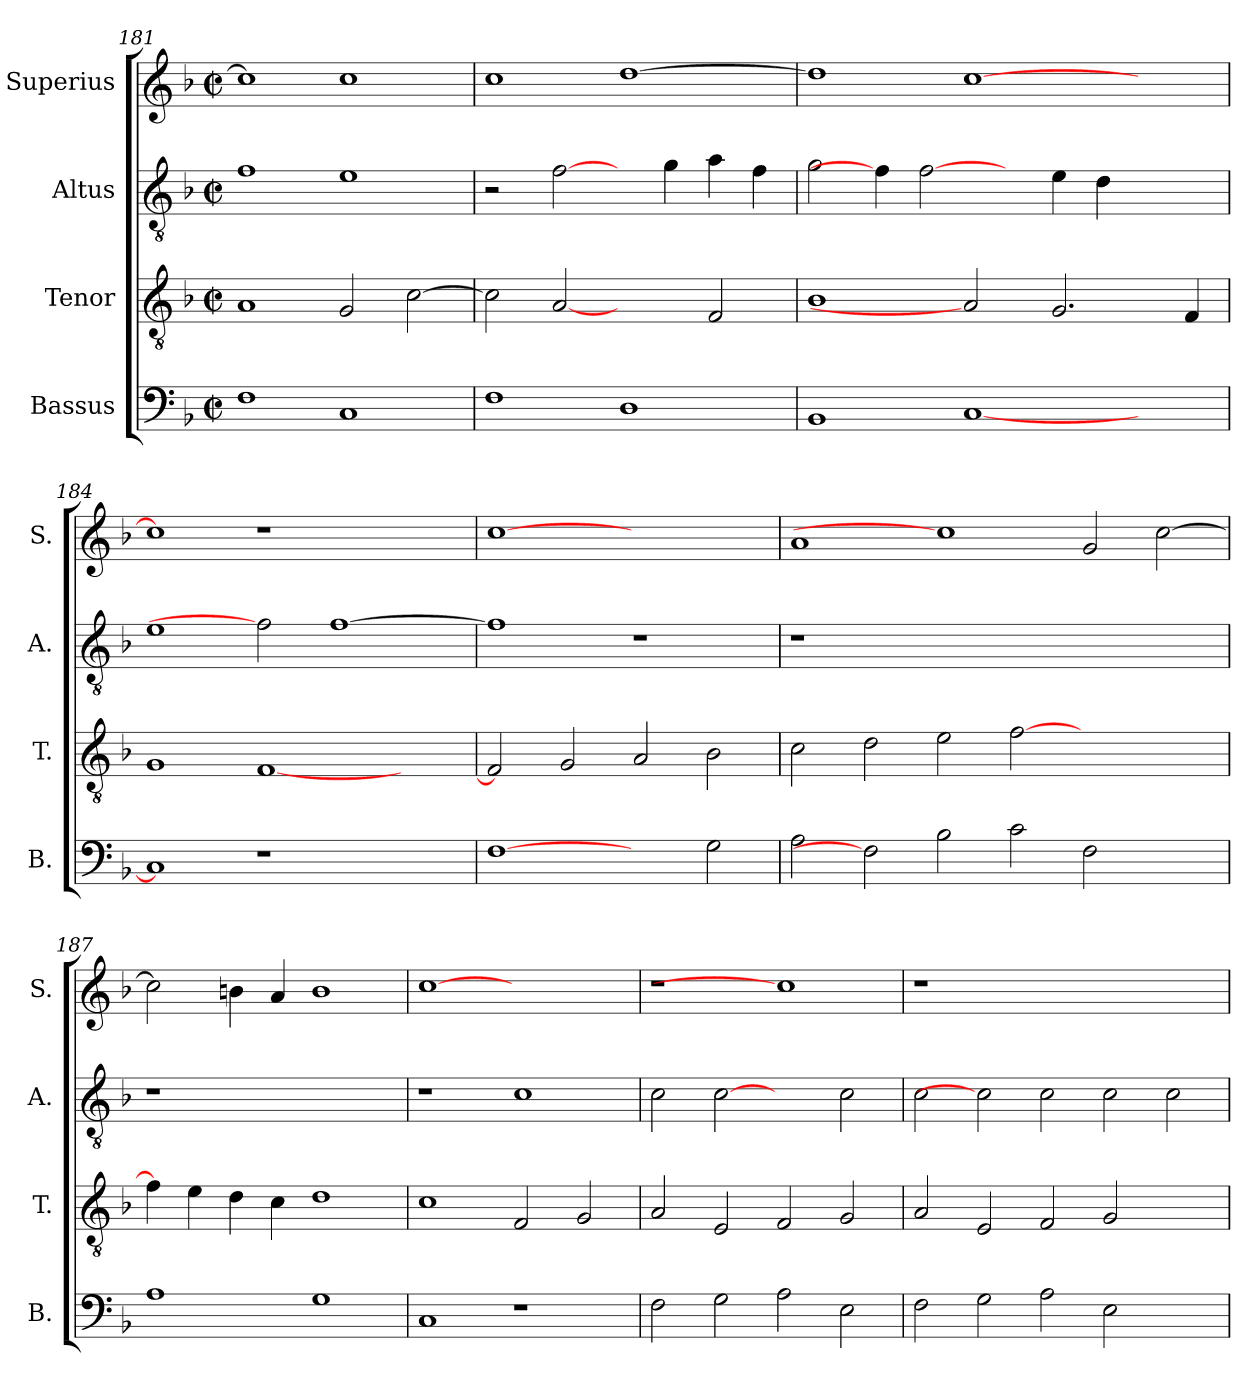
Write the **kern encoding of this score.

**kern	**kern	**kern	**kern
*part4	*part3	*part2	*part1
*staff4	*staff3	*staff2	*staff1
*I"Bassus	*I"Tenor	*I"Altus	*I"Superius
*I'B.	*I'T.	*I'A.	*I'S.
*clefF4	*clefGv2	*clefGv2	*clefG2
*	*ITrd7c12	*ITrd7c12	*
*k[b-]	*k[b-]	*k[b-]	*k[b-]
*F:	*F:	*F:	*F:
*M2/2	*M2/2	*M2/2	*M2/2
*met(c|)	*met(c|)	*met(c|)	*met(c|)
=181	=181	=181	=181
1Fi	1AAi	1Fi	1cci]
1Ci	2GGi/	1Ei	1cci
.	[>2Ci\	.	.
!!LO:LB:g=z
=182	=182	=182	=182
1Fi	2Ci\]	2r	1cci
.	[2AAi	[2Fi\	.
1Di	2ryy	4ryy	[>1ddi
.	.	4Gi\	.
.	2FFi/	4Ai\	.
.	.	4Fi\	.
=183	=183	=183	=183
1BB-i	1BB-i	2Gi\	1ddi]
.	.	4Fi\]	.
.	.	[2Fi	.
[<1Ci	2AAi]	.	[>1cci
.	.	4ryy	.
.	2.GGi/	4Ei\	.
.	.	4Di\	.
2ryy	.	2ryy	2ryy
.	4FFi/	.	.
=184	=184	=184	=184
1Ci]	1GGi	1Ei	1cci]
1r	[<1FFi	2Fi]	1r
.	.	[>1Fi	.
2ryy	2ryy	.	2ryy
=185	=185	=185	=185
[1Fi	2FFi/]	1Fi]	[1cci
.	2GGi/	.	.
2ryy	2AAi/	1r	1ryy
2Gi\	2BB-i\	.	.
=186	=186	=186	=186
!	!	!LO:N:vis=1	!
2Ai\	2Ci\	1r	1ai
2Fi]	2Di\	.	.
2B-i\	2Ei\	0ryy	1cci]
2ci\	[>2Fi\	.	.
2Fi\	1ryy	.	2gi/
2ryy	.	.	[>2cci\
!!LO:LB:g=z
=187	=187	=187	=187
!	!	!LO:N:vis=1	!
1Ai	4Fi\]	1r	2cci\]
.	4Ei\	.	.
.	4Di\	.	4bni\
.	4Ci\	.	4ai/
1Gi	1Di	1ryy	1bi
=188	=188	=188	=188
1Ci	1Ci	1r	[1cci
1r	2FFi/	1Ci	1ryy
.	2GGi/	.	.
=189	=189	=189	=189
!	!	!	!LO:N:vis=1
2Fi\	2AAi/	2Ci\	1r
2Gi\	2EEi/	[2Ci	.
2Ai\	2FFi/	2ryy	1cci]
2Ei\	2GGi/	2Ci\	.
=190	=190	=190	=190
!	!	!	!LO:N:vis=1
2Fi\	2AAi/	2Ci\	1r
2Gi\	2EEi/	2Ci]	.
2Ai\	2FFi/	2Ci\	1.ryy
2Ei\	2GGi/	2Ci\	.
2ryy	2ryy	2Ci\	.
=	=	=	=
*-	*-	*-	*-
